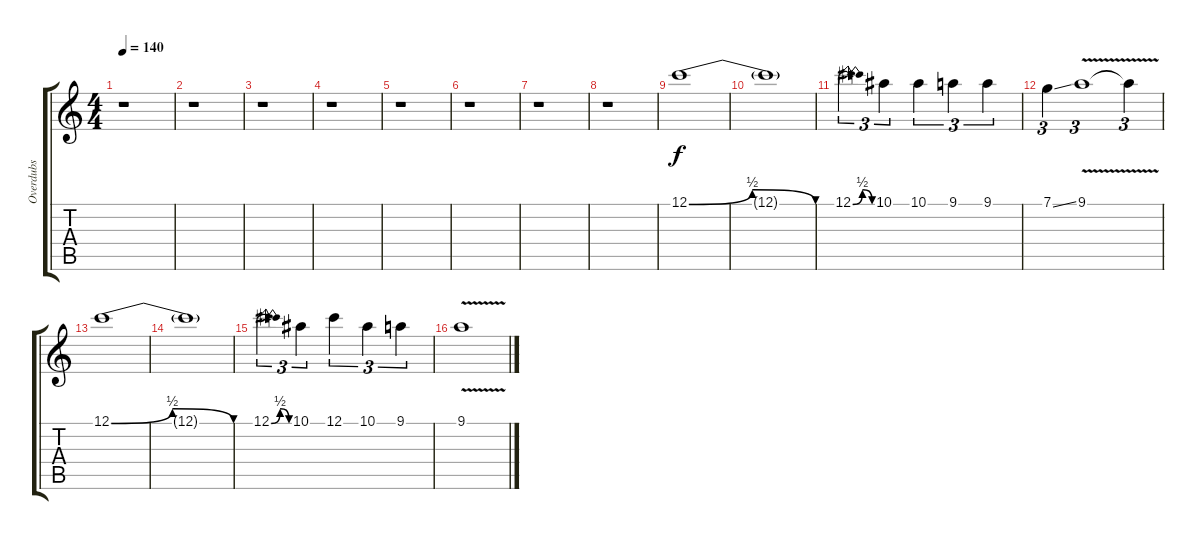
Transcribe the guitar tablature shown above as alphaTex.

\track ("Overdubs" "Overdubs") {instrument distortionguitar}
\staff {score tabs}
\tuning (C4 G3 Eb3 Bb2 F2 C2) {hide}
\ts (4 4)
\tempo 140
\clef g2
\ks c
r.1{dy f} |
r.1 |
r.1 |
r.1 |
r.1 |
r.1 |
r.1 |
r.1 |
12.1{be (bendrelease 0 0 30 2 30 2 60 0)}.1 |
12.1{t}.1 |
12.1{be (bendrelease 0 0 30 2 30 2 60 0)}.2{tu (3 2)} 10.1.4{tu (3 2)} 10.1.4{tu (3 2)} 9.1.4{tu (3 2)} 9.1.4{tu (3 2)} |
7.1{ss}.4{tu (3 2)} 9.1{v}.1{tu (3 2)} 9.1{t}.4{tu (3 2)} |
12.1{be (bendrelease 0 0 30 2 30 2 60 0)}.1 |
12.1{t}.1 |
12.1{be (bendrelease 0 0 30 2 30 2 60 0)}.2{tu (3 2)} 10.1.4{tu (3 2)} 12.1.4{tu (3 2)} 10.1.4{tu (3 2)} 9.1.4{tu (3 2)} |
9.1{v}.1
